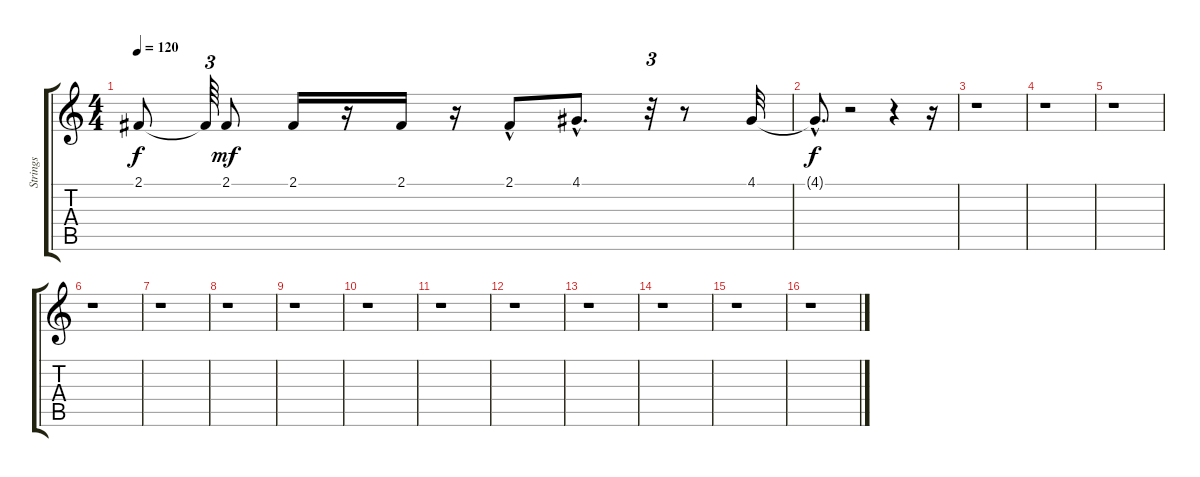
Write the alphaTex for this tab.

\track ("Strings" "Strings") {instrument viola}
\staff {score tabs}
\tuning (E4 B3 G3 D3 A2 E2) {hide}
\ts (4 4)
\tempo 120
\clef g2
\ks c
2.1{t}.8{dy f} 2.1{t}.64{tu (3 2)} 2.1.8{dy mf} 2.1.16 r.16 2.1.16 r.16 2.1{hac}.8 4.1{hac}.8{d} r.32{tu (3 2)} r.8 4.1.32 |
4.1{hac t}.8{d dy f} r.2 r.4 r.16 |
r.1 |
r.1 |
r.1 |
r.1 |
r.1 |
r.1 |
r.1 |
r.1 |
r.1 |
r.1 |
r.1 |
r.1 |
r.1 |
r.1
